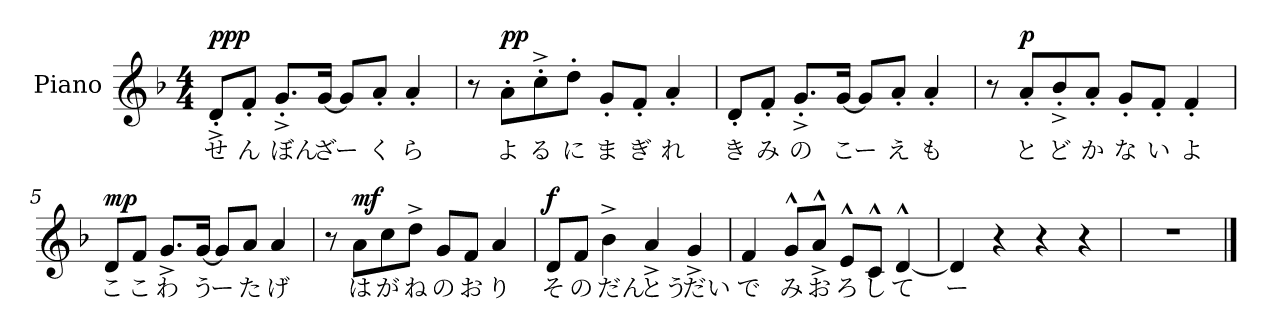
**kern	**text	**dynam
*part1	*part1	*part1
*staff1	*staff1	*staff1
*I"Piano	*	*
*I'Pno.	*	*
*clefG2	*	*
*k[b-]	*	*
*M4/4	*	*
*MM231	*	*
=1	=1	=1
!	!LO:LY:b	!LO:DY:b
8d'^/L	せ	ppp
!	!LO:LY:b	!
8f'/J	ん	.
!	!LO:LY:b	!
8.g'^/L	ぼん	.
!	!LO:LY:b	!
[16g/Jk	ざ	.
!	!LO:LY:b	!
8g/L]	ー	.
!	!LO:LY:b	!
8a'/J	く	.
!	!LO:LY:b	!
4a'/	ら	.
=2	=2	=2
8r	.	.
!	!LO:LY:b	!LO:DY:b
8a'\L	よ	pp
!	!LO:LY:b	!
8cc'^\	る	.
!	!LO:LY:b	!
8dd'\J	に	.
!	!LO:LY:b	!
8g'/L	ま	.
!	!LO:LY:b	!
8f'/J	ぎ	.
!	!LO:LY:b	!
4a'/	れ	.
=3	=3	=3
!	!LO:LY:b	!
8d'/L	き	.
!	!LO:LY:b	!
8f'/J	み	.
!	!LO:LY:b	!
8.g'^/L	の	.
!	!LO:LY:b	!
[16g/Jk	こ	.
!	!LO:LY:b	!
8g/L]	ー	.
!	!LO:LY:b	!
8a'/J	え	.
!	!LO:LY:b	!
4a'/	も	.
=4	=4	=4
8r	.	.
!	!LO:LY:b	!LO:DY:b
8a'/L	と	p
!	!LO:LY:b	!
8b-'^/	ど	.
!	!LO:LY:b	!
8a'/J	か	.
!	!LO:LY:b	!
8g'/L	な	.
!	!LO:LY:b	!
8f'/J	い	.
!	!LO:LY:b	!
4f'/	よ	.
!!LO:LB:g=z
=5	=5	=5
!	!LO:LY:b	!LO:DY:b
8d/L	こ	mp
!	!LO:LY:b	!
8f/J	こ	.
!	!LO:LY:b	!
8.g^/L	わ	.
!	!LO:LY:b	!
[16g/Jk	う	.
!	!LO:LY:b	!
8g/L]	ー	.
!	!LO:LY:b	!
8a/J	た	.
!	!LO:LY:b	!
4a/	げ	.
=6	=6	=6
8r	.	.
!	!LO:LY:b	!LO:DY:b
8a\L	は	mf
!	!LO:LY:b	!
8cc\	が	.
!	!LO:LY:b	!
8dd^\J	ね	.
!	!LO:LY:b	!
8g/L	の	.
!	!LO:LY:b	!
8f/J	お	.
!	!LO:LY:b	!
4a/	り	.
=7	=7	=7
!	!LO:LY:b	!LO:DY:b
8d/L	そ	f
!	!LO:LY:b	!
8f/J	の	.
!	!LO:LY:b	!
4b-^\	だん	.
!	!LO:LY:b	!
4a^/	とう	.
!	!LO:LY:b	!
4g^/	だい	.
=8	=8	=8
!	!LO:LY:b	!
4f/	で	.
!	!LO:LY:b	!
8g^^/L	み	.
!	!LO:LY:b	!
8a^^^/J	お	.
!	!LO:LY:b	!
8e^^/L	ろ	.
!	!LO:LY:b	!
8c^^/J	し	.
!	!LO:LY:b	!
[4d^^/	て	.
!!LO:LB:g=z
=9	=9	=9
!	!LO:LY:b	!
4d/]	ー	.
4r	.	.
4r	.	.
4r	.	.
=10	=10	=10
1r	.	.
==	==	==
*-	*-	*-
